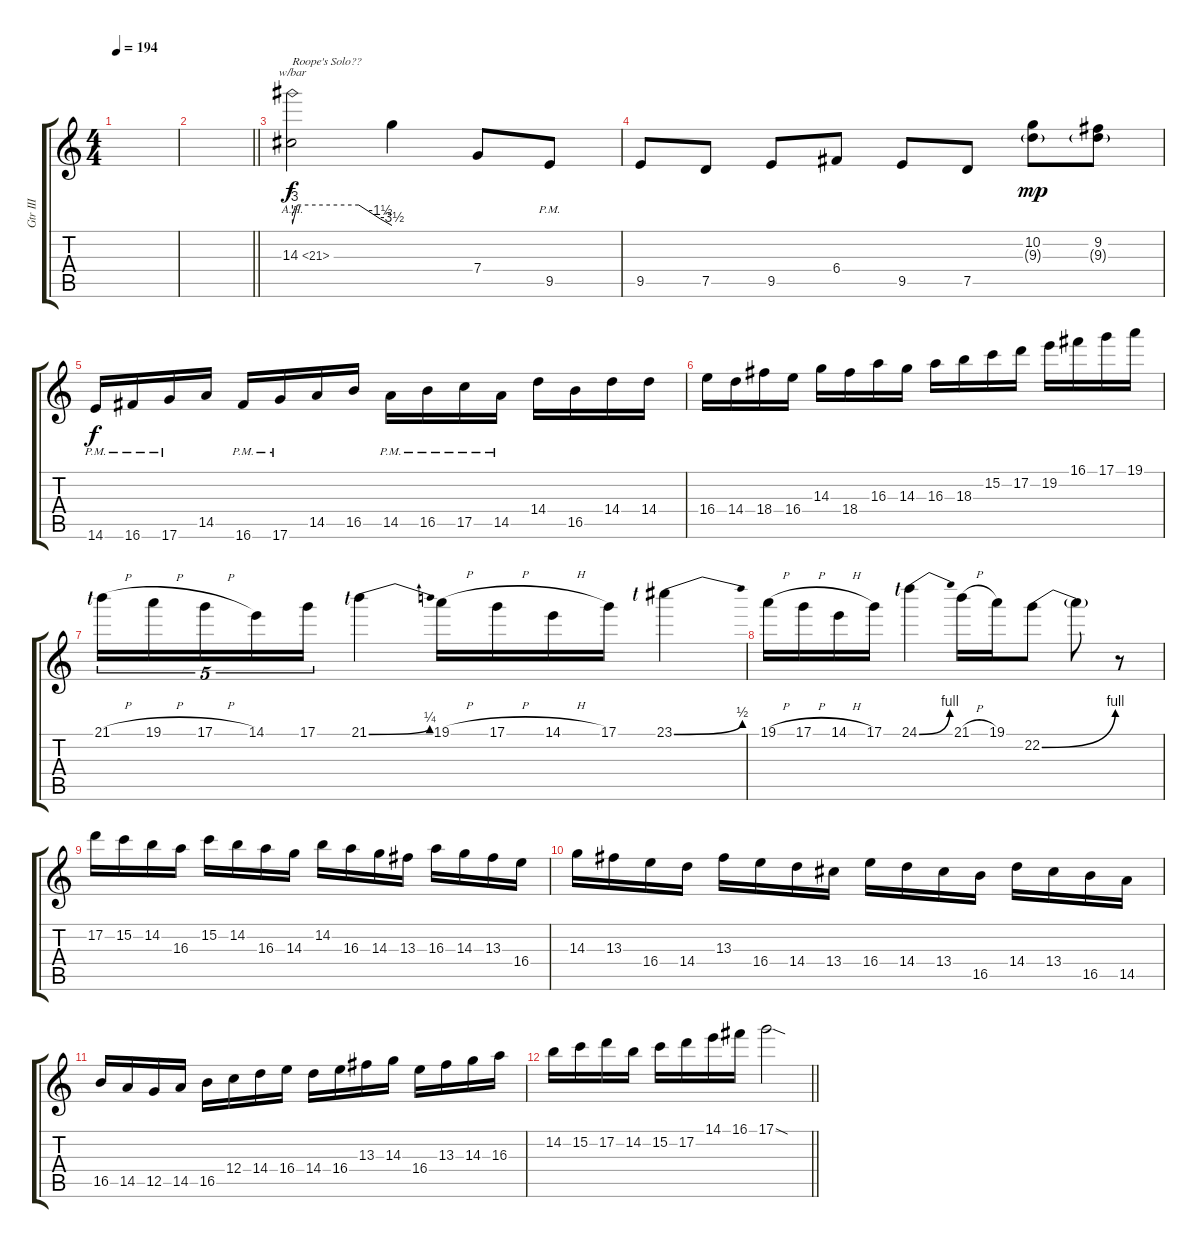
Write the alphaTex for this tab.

\track ("Gtr III" "Gtr III") {instrument overdrivenguitar}
\staff {score tabs}
\tuning (D4 A3 F3 C3 G2 D2) {hide}
\ts (4 4)
\tempo 194
\clef g2
\ks c
|
\barLineRight lightlight
|
14.3{ah 7}.2{tbe (custom default 0 -12 3 0 40 0 53 -6 60 -14) txt "Roope's Solo??" volume 16 balance 8} 14.3{t}.4 7.4.8 9.5{pm}.8 |
9.5.8 7.5.8 9.5.8 6.4.8 9.5.8 7.5.8 (10.2 9.3{g}).8{dy mp} (9.2 9.3{g}).8 |
14.6{pm}.16{dy f} 16.6{pm}.16 17.6{pm}.16 14.5.16 16.6{pm}.16 17.6{pm}.16 14.5.16 16.5.16 14.5{pm}.16 16.5{pm}.16 17.5{pm}.16 14.5{pm}.16 14.4.16 16.5.16 14.4.16 14.4.16 |
16.4.16 14.4.16 18.4.16 16.4.16 14.3.16 18.4.16 16.3.16 14.3.16 16.3.16 18.3.16 15.2.16 17.2.16 19.2.16 16.1.16 17.1.16 19.1.16 |
21.1{h lf 1}.16{tu (5 4)} 19.1{h}.16{tu (5 4)} 17.1{h}.16{tu (5 4)} 14.1.16{tu (5 4)} 17.1.16{tu (5 4)} 21.1{be (bend 0 0 60 1) lf 1}.4 19.1{h}.16 17.1{h}.16 14.1{h}.16 17.1.16 23.1{be (bend 0 0 60 2) lf 1}.4 |
19.1{h}.16 17.1{h}.16 14.1{h}.16 17.1.16 24.1{be (bend 0 0 60 4) lf 1}.4 21.1{h}.16 19.1.16 22.2{be (bend 0 0 60 4)}.8 22.2{t}.8 r.8 |
17.2.16 15.2.16 14.2.16 16.3.16 15.2.16 14.2.16 16.3.16 14.3.16 14.2.16 16.3.16 14.3.16 13.3.16 16.3.16 14.3.16 13.3.16 16.4.16 |
14.3.16 13.3.16 16.4.16 14.4.16 13.3.16 16.4.16 14.4.16 13.4.16 16.4.16 14.4.16 13.4.16 16.5.16 14.4.16 13.4.16 16.5.16 14.5.16 |
16.5.16{balance 4} 14.5.16 12.5.16 14.5.16 16.5.16 12.4.16 14.4.16 16.4.16 14.4.16 16.4.16 13.3.16 14.3.16 16.4.16 13.3.16 14.3.16 16.3.16 |
\barLineRight lightlight
14.2.16 15.2.16 17.2.16 14.2.16 15.2.16 17.2.16 14.1.16 16.1.16 17.1{sod}.2
